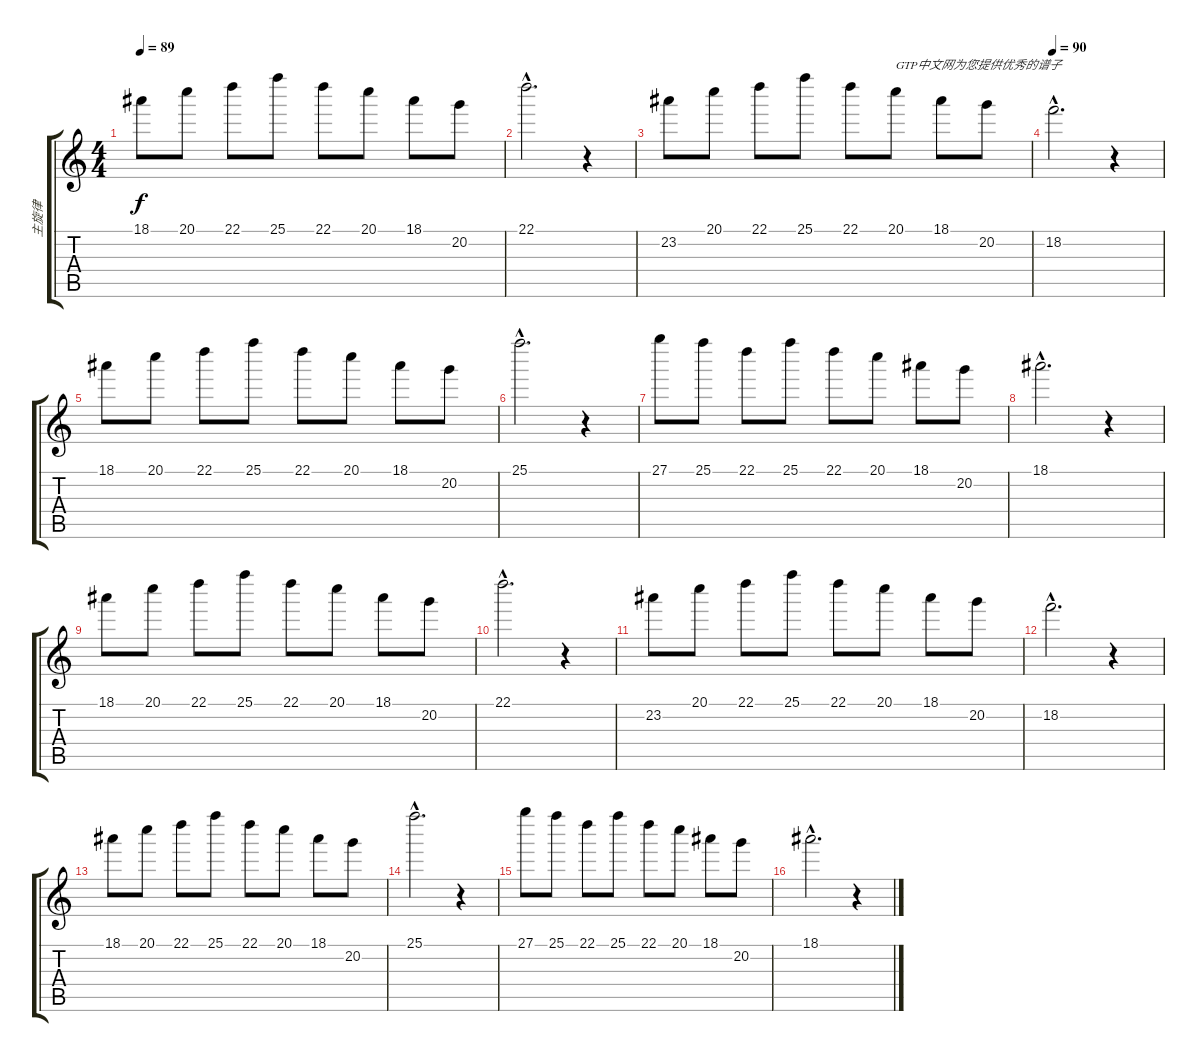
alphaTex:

\track ("主旋律" "主旋律") {instrument overdrivenguitar}
\staff {score tabs}
\tuning (E4 B3 G3 D3 A2 E2) {hide}
\ts (4 4)
\tempo 89
\clef g2
\ks c
18.1.8{dy f instrument overdrivenguitar} 20.1.8 22.1.8 25.1.8 22.1.8 20.1.8 18.1.8 20.2.8 |
22.1{hac}.2{d} r.4 |
23.2.8 20.1.8 22.1.8 25.1.8 22.1.8 20.1.8{txt "GTP中文网为您提供优秀的谱子"} 18.1.8 20.2.8 |
\tempo 90
18.2{hac}.2{d} r.4 |
18.1.8 20.1.8 22.1.8 25.1.8 22.1.8 20.1.8 18.1.8 20.2.8 |
25.1{hac}.2{d} r.4 |
27.1.8 25.1.8 22.1.8 25.1.8 22.1.8 20.1.8 18.1.8 20.2.8 |
18.1{hac}.2{d} r.4 |
18.1.8 20.1.8 22.1.8 25.1.8 22.1.8 20.1.8 18.1.8 20.2.8 |
22.1{hac}.2{d} r.4 |
23.2.8 20.1.8 22.1.8 25.1.8 22.1.8 20.1.8 18.1.8 20.2.8 |
18.2{hac}.2{d} r.4 |
18.1.8 20.1.8 22.1.8 25.1.8 22.1.8 20.1.8 18.1.8 20.2.8 |
25.1{hac}.2{d} r.4 |
27.1.8 25.1.8 22.1.8 25.1.8 22.1.8 20.1.8 18.1.8 20.2.8 |
18.1{hac}.2{d} r.4
